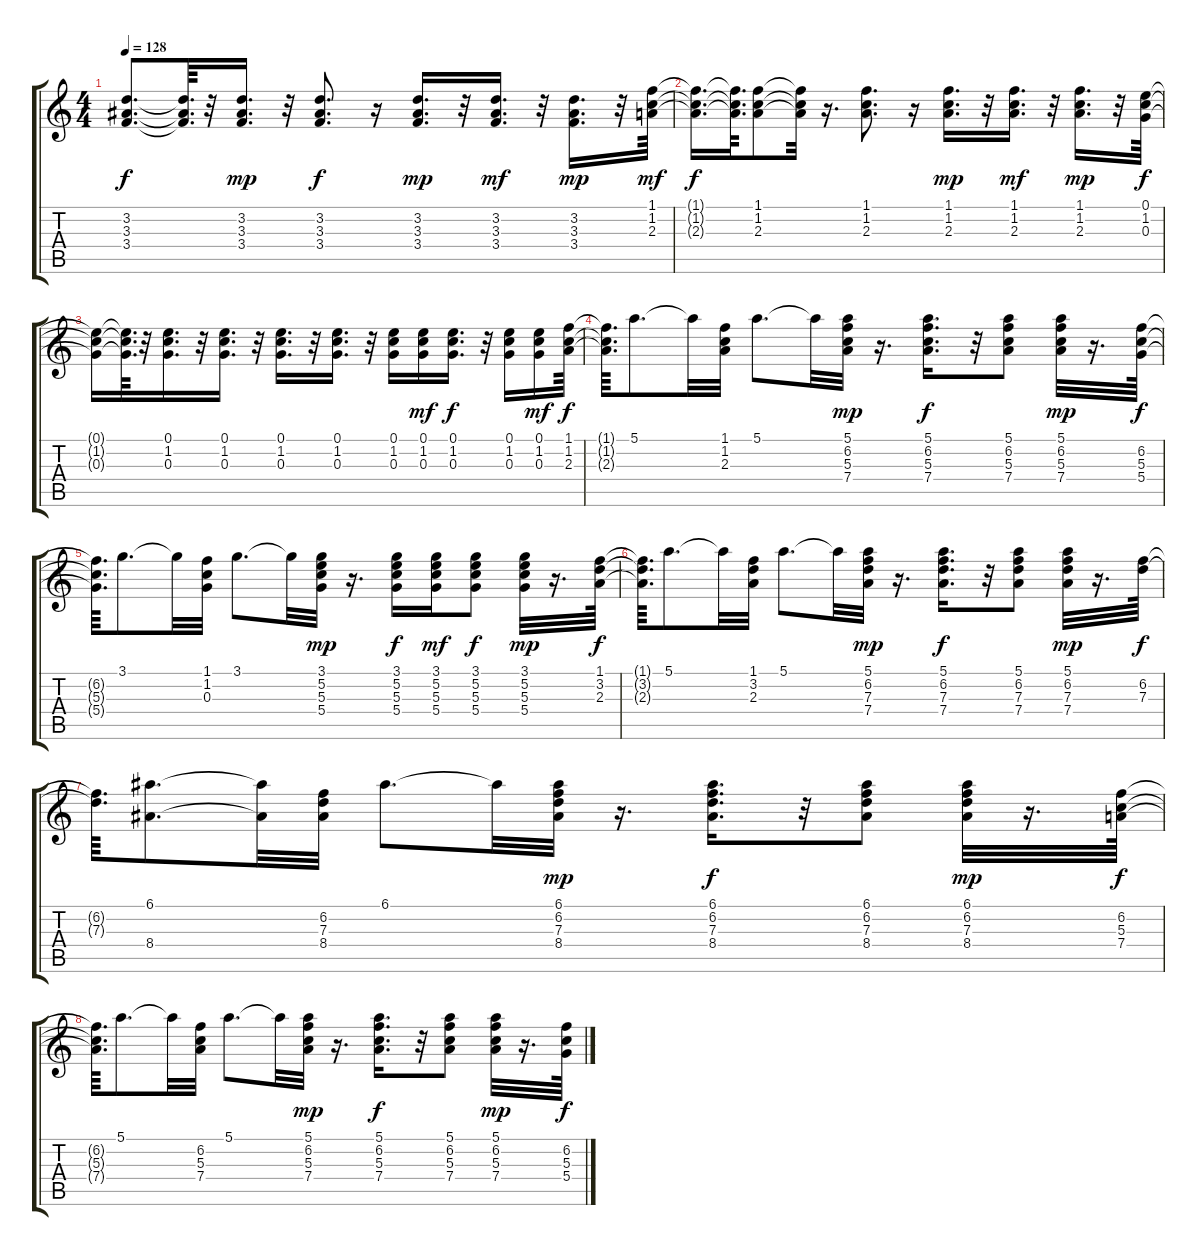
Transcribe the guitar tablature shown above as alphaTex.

\track "" {instrument acousticguitarsteel}
\staff {score tabs}
\tuning (E4 B3 G3 D3 A2 E2) {hide}
\ts (4 4)
\tempo 128
\clef g2
\ks c
(3.2{t} 3.3{t} 3.4{t}).8{d dy f} (3.2{t} 3.3{t} 3.4{t}).64{d} r.32 (3.2 3.3 3.4).16{d dy mp} r.32 (3.2 3.3 3.4).8{d dy f} r.16 (3.2 3.3 3.4).16{d dy mp} r.32 (3.2 3.3 3.4).16{d dy mf} r.32 (3.2 3.3 3.4).16{d dy mp} r.32 (1.1 1.2 2.3).64{dy mf} |
(1.1{t} 1.2{t} 2.3{t}).16{d dy f} (1.1{t} 1.2{t} 2.3{t}).64{d} (1.1 1.2 2.3).8 (1.1{t} 1.2{t} 2.3{t}).32 r.16{d} (1.1 1.2 2.3).8{d} r.16 (1.1 1.2 2.3).16{d dy mp} r.32 (1.1 1.2 2.3).16{d dy mf} r.32 (1.1 1.2 2.3).16{d dy mp} r.32 (0.1 1.2 0.3).64{dy f} |
(0.1{t} 1.2{t} 0.3{t}).16 (0.1{t} 1.2{t} 0.3{t}).64{d} r.32 (0.1 1.2 0.3).16{d} r.32 (0.1 1.2 0.3).16{d} r.32 (0.1 1.2 0.3).16{d} r.32 (0.1 1.2 0.3).16{d} r.32 (0.1 1.2 0.3).16 (0.1 1.2 0.3).16{dy mf} (0.1 1.2 0.3).16{d dy f} r.32 (0.1 1.2 0.3).16 (0.1 1.2 0.3).16{dy mf} (1.1 1.2 2.3).64{dy f} |
(1.1{t} 1.2{t} 2.3{t}).64{d} 5.1.8{d} 5.1{t}.32 (1.1 1.2 2.3).32 5.1.8{d} 5.1{t}.32 (5.1 6.2 5.3 7.4).32{dy mp} r.16{d} (5.1 6.2 5.3 7.4).16{d dy f} r.32 (5.1 6.2 5.3 7.4).8 (5.1 6.2 5.3 7.4).32{dy mp} r.16{d} (6.2 5.3 5.4).64{dy f} |
(6.2{t} 5.3{t} 5.4{t}).64{d} 3.1.8{d} 3.1{t}.32 (1.1 1.2 0.3).32 3.1.8{d} 3.1{t}.32 (3.1 5.2 5.3 5.4).32{dy mp} r.16{d} (3.1 5.2 5.3 5.4).16{dy f} (3.1 5.2 5.3 5.4).16{dy mf} (3.1 5.2 5.3 5.4).8{dy f} (3.1 5.2 5.3 5.4).32{dy mp} r.16{d} (1.1 3.2 2.3).64{dy f} |
(1.1{t} 3.2{t} 2.3{t}).64{d} 5.1.8{d} 5.1{t}.32 (1.1 3.2 2.3).32 5.1.8{d} 5.1{t}.32 (5.1 6.2 7.3 7.4).32{dy mp} r.16{d} (5.1 6.2 7.3 7.4).16{d dy f} r.32 (5.1 6.2 7.3 7.4).8 (5.1 6.2 7.3 7.4).32{dy mp} r.16{d} (6.2 7.3).64{dy f} |
(6.2{t} 7.3{t}).64{d} (6.1 8.4).8{d} (6.1{t} 8.4{t}).32 (6.2 7.3 8.4).32 6.1.8{d} 6.1{t}.32 (6.1 6.2 7.3 8.4).32{dy mp} r.16{d} (6.1 6.2 7.3 8.4).16{d dy f} r.32 (6.1 6.2 7.3 8.4).8 (6.1 6.2 7.3 8.4).32{dy mp} r.16{d} (6.2 5.3 7.4).64{dy f} |
(6.2{t} 5.3{t} 7.4{t}).64{d} 5.1.8{d} 5.1{t}.32 (6.2 5.3 7.4).32 5.1.8{d} 5.1{t}.32 (5.1 6.2 5.3 7.4).32{dy mp} r.16{d} (5.1 6.2 5.3 7.4).16{d dy f} r.32 (5.1 6.2 5.3 7.4).8 (5.1 6.2 5.3 7.4).32{dy mp} r.16{d} (6.2 5.3 5.4).64{dy f}
